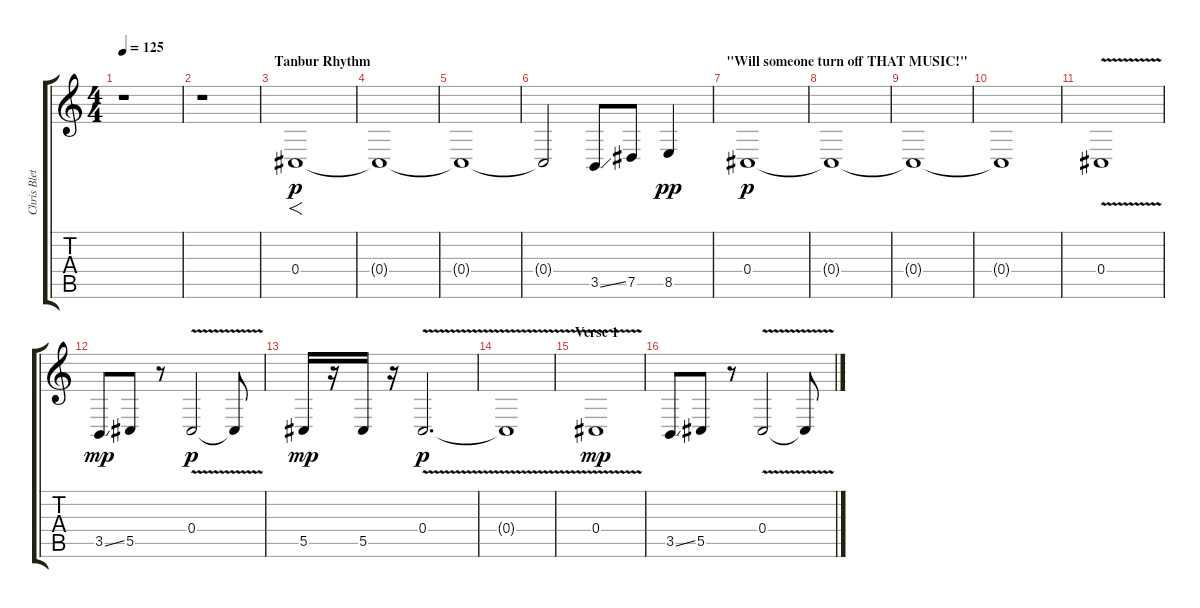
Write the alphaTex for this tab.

\track ("Chris Bleth [Zurna / Duduk]" "Chris Blet") {instrument ocarina}
\staff {score tabs}
\tuning (Eb4 Bb3 Gb3 Db3 Ab2 Db2) {hide}
\ts (4 4)
\tempo 125
\clef g2
\ks c
r.1{dy p instrument ocarina} |
r.1 |
\section ("" "Tanbur Rhythm")
0.4.1{f} |
0.4{t}.1 |
0.4{t}.1 |
0.4{t}.2 3.5{ss}.8 7.5.8 8.5.4{dy pp} |
\section ("" "\"Will someone turn off THAT MUSIC!\"")
0.4.1{dy p} |
0.4{t}.1 |
0.4{t}.1 |
0.4{t}.1 |
0.4{v}.1 |
3.5{ss}.8{dy mp} 5.5.8 r.8 0.4{v}.2{dy p} 0.4{t}.8 |
5.5.16{dy mp} r.16 5.5.16 r.16 0.4{v}.2{d dy p} |
0.4{t}.1 |
\section ("" "Verse 1")
0.4{v}.1{dy mp} |
3.5{ss}.8 5.5.8 r.8 0.4{v}.2 0.4{t}.8
